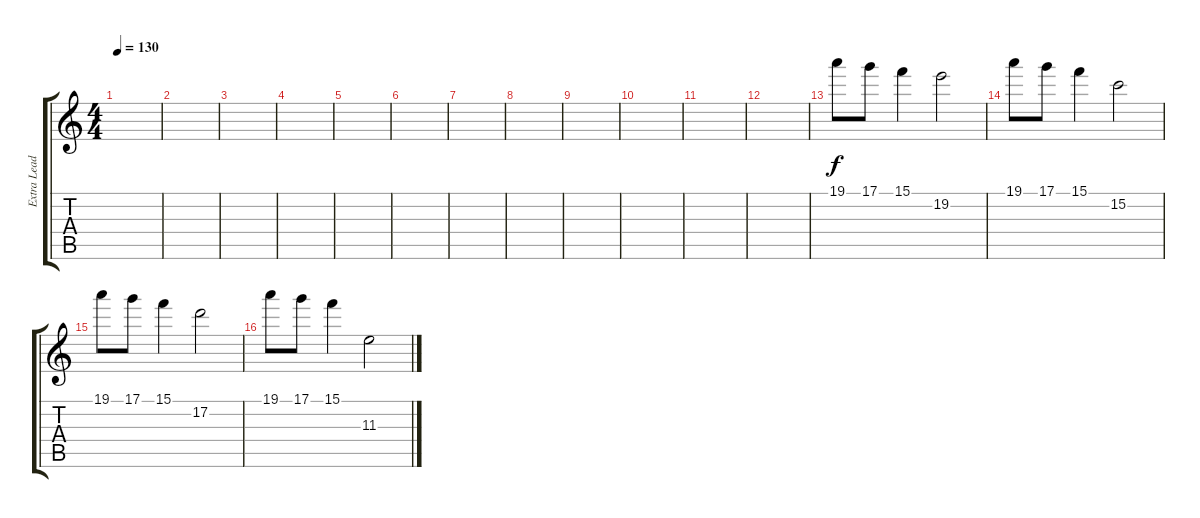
\track ("Extra Lead" "Extra Lead") {instrument overdrivenguitar}
\staff {score tabs}
\tuning (D4 A3 F3 C3 G2 D2) {hide}
\ts (4 4)
\tempo 130
\clef g2
\ks c
|
|
|
|
|
|
|
|
|
|
|
|
19.1.8 17.1.8 15.1.4 19.2.2 |
19.1.8 17.1.8 15.1.4 15.2.2 |
19.1.8 17.1.8 15.1.4 17.2.2 |
19.1.8 17.1.8 15.1.4 11.3.2
